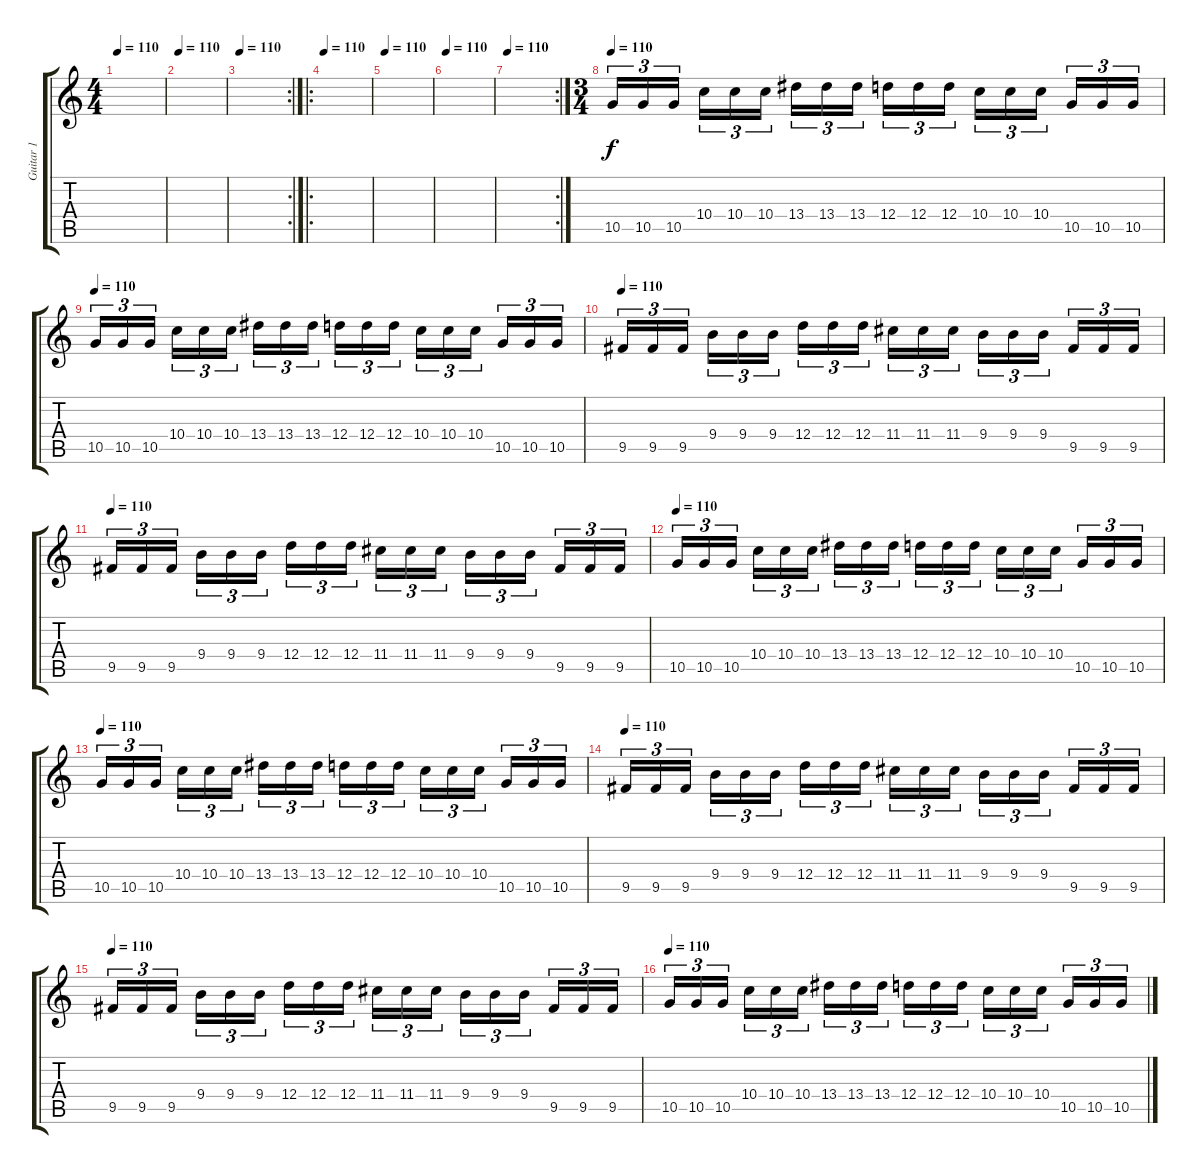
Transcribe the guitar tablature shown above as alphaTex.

\track ("Guitar 1" "Guitar 1") {instrument distortionguitar}
\staff {score tabs}
\tuning (E4 B3 G3 D3 A2 E2) {hide}
\ts (4 4)
\tempo 110
\clef g2
\ks c
|
\tempo 110
|
\rc 2
\tempo 110
|
\ro
\tempo 110
|
\tempo 110
|
\tempo 110
|
\rc 2
\tempo 110
|
\ts (3 4)
\tempo 110
10.5.16{tu (3 2) instrument distortionguitar} 10.5.16{tu (3 2)} 10.5.16{tu (3 2)} 10.4.16{tu (3 2)} 10.4.16{tu (3 2)} 10.4.16{tu (3 2)} 13.4.16{tu (3 2)} 13.4.16{tu (3 2)} 13.4.16{tu (3 2)} 12.4.16{tu (3 2)} 12.4.16{tu (3 2)} 12.4.16{tu (3 2)} 10.4.16{tu (3 2)} 10.4.16{tu (3 2)} 10.4.16{tu (3 2)} 10.5.16{tu (3 2)} 10.5.16{tu (3 2)} 10.5.16{tu (3 2)} |
\tempo 110
10.5.16{tu (3 2)} 10.5.16{tu (3 2)} 10.5.16{tu (3 2)} 10.4.16{tu (3 2)} 10.4.16{tu (3 2)} 10.4.16{tu (3 2)} 13.4.16{tu (3 2)} 13.4.16{tu (3 2)} 13.4.16{tu (3 2)} 12.4.16{tu (3 2)} 12.4.16{tu (3 2)} 12.4.16{tu (3 2)} 10.4.16{tu (3 2)} 10.4.16{tu (3 2)} 10.4.16{tu (3 2)} 10.5.16{tu (3 2)} 10.5.16{tu (3 2)} 10.5.16{tu (3 2)} |
\tempo 110
9.5.16{tu (3 2)} 9.5.16{tu (3 2)} 9.5.16{tu (3 2)} 9.4.16{tu (3 2)} 9.4.16{tu (3 2)} 9.4.16{tu (3 2)} 12.4.16{tu (3 2)} 12.4.16{tu (3 2)} 12.4.16{tu (3 2)} 11.4.16{tu (3 2)} 11.4.16{tu (3 2)} 11.4.16{tu (3 2)} 9.4.16{tu (3 2)} 9.4.16{tu (3 2)} 9.4.16{tu (3 2)} 9.5.16{tu (3 2)} 9.5.16{tu (3 2)} 9.5.16{tu (3 2)} |
\tempo 110
9.5.16{tu (3 2)} 9.5.16{tu (3 2)} 9.5.16{tu (3 2)} 9.4.16{tu (3 2)} 9.4.16{tu (3 2)} 9.4.16{tu (3 2)} 12.4.16{tu (3 2)} 12.4.16{tu (3 2)} 12.4.16{tu (3 2)} 11.4.16{tu (3 2)} 11.4.16{tu (3 2)} 11.4.16{tu (3 2)} 9.4.16{tu (3 2)} 9.4.16{tu (3 2)} 9.4.16{tu (3 2)} 9.5.16{tu (3 2)} 9.5.16{tu (3 2)} 9.5.16{tu (3 2)} |
\tempo 110
10.5.16{tu (3 2) instrument distortionguitar} 10.5.16{tu (3 2)} 10.5.16{tu (3 2)} 10.4.16{tu (3 2)} 10.4.16{tu (3 2)} 10.4.16{tu (3 2)} 13.4.16{tu (3 2)} 13.4.16{tu (3 2)} 13.4.16{tu (3 2)} 12.4.16{tu (3 2)} 12.4.16{tu (3 2)} 12.4.16{tu (3 2)} 10.4.16{tu (3 2)} 10.4.16{tu (3 2)} 10.4.16{tu (3 2)} 10.5.16{tu (3 2)} 10.5.16{tu (3 2)} 10.5.16{tu (3 2)} |
\tempo 110
10.5.16{tu (3 2)} 10.5.16{tu (3 2)} 10.5.16{tu (3 2)} 10.4.16{tu (3 2)} 10.4.16{tu (3 2)} 10.4.16{tu (3 2)} 13.4.16{tu (3 2)} 13.4.16{tu (3 2)} 13.4.16{tu (3 2)} 12.4.16{tu (3 2)} 12.4.16{tu (3 2)} 12.4.16{tu (3 2)} 10.4.16{tu (3 2)} 10.4.16{tu (3 2)} 10.4.16{tu (3 2)} 10.5.16{tu (3 2)} 10.5.16{tu (3 2)} 10.5.16{tu (3 2)} |
\tempo 110
9.5.16{tu (3 2)} 9.5.16{tu (3 2)} 9.5.16{tu (3 2)} 9.4.16{tu (3 2)} 9.4.16{tu (3 2)} 9.4.16{tu (3 2)} 12.4.16{tu (3 2)} 12.4.16{tu (3 2)} 12.4.16{tu (3 2)} 11.4.16{tu (3 2)} 11.4.16{tu (3 2)} 11.4.16{tu (3 2)} 9.4.16{tu (3 2)} 9.4.16{tu (3 2)} 9.4.16{tu (3 2)} 9.5.16{tu (3 2)} 9.5.16{tu (3 2)} 9.5.16{tu (3 2)} |
\tempo 110
9.5.16{tu (3 2)} 9.5.16{tu (3 2)} 9.5.16{tu (3 2)} 9.4.16{tu (3 2)} 9.4.16{tu (3 2)} 9.4.16{tu (3 2)} 12.4.16{tu (3 2)} 12.4.16{tu (3 2)} 12.4.16{tu (3 2)} 11.4.16{tu (3 2)} 11.4.16{tu (3 2)} 11.4.16{tu (3 2)} 9.4.16{tu (3 2)} 9.4.16{tu (3 2)} 9.4.16{tu (3 2)} 9.5.16{tu (3 2)} 9.5.16{tu (3 2)} 9.5.16{tu (3 2)} |
\tempo 110
10.5.16{tu (3 2) instrument distortionguitar} 10.5.16{tu (3 2)} 10.5.16{tu (3 2)} 10.4.16{tu (3 2)} 10.4.16{tu (3 2)} 10.4.16{tu (3 2)} 13.4.16{tu (3 2)} 13.4.16{tu (3 2)} 13.4.16{tu (3 2)} 12.4.16{tu (3 2)} 12.4.16{tu (3 2)} 12.4.16{tu (3 2)} 10.4.16{tu (3 2)} 10.4.16{tu (3 2)} 10.4.16{tu (3 2)} 10.5.16{tu (3 2)} 10.5.16{tu (3 2)} 10.5.16{tu (3 2)}
